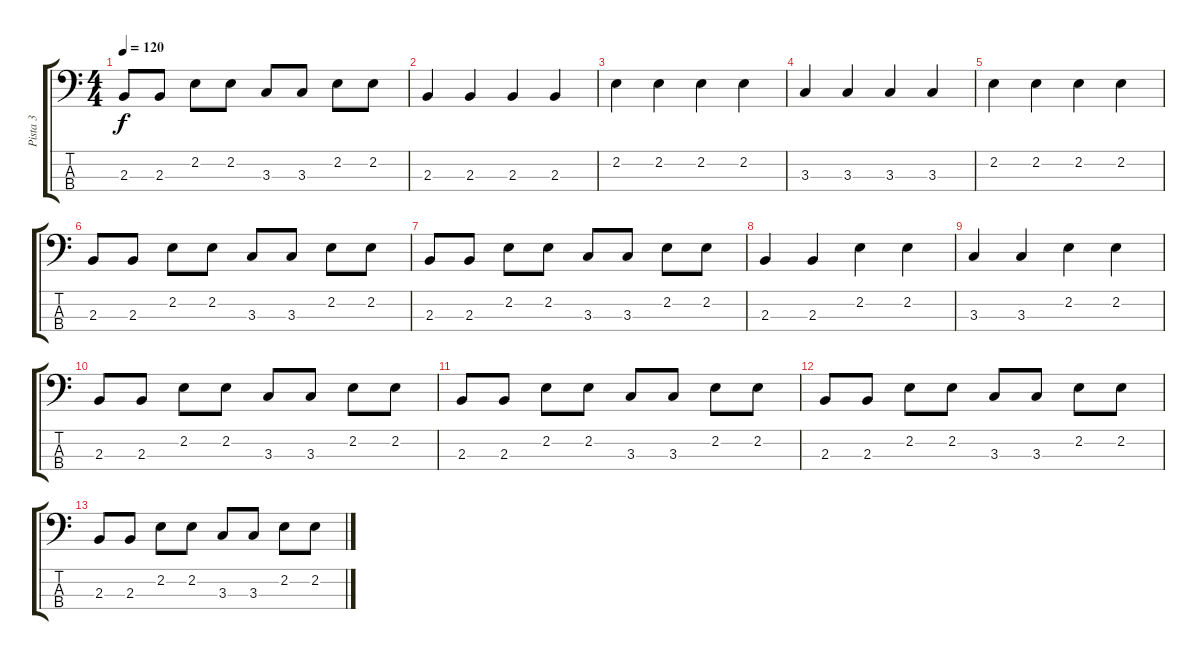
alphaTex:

\track ("Pista 3" "Pista 3") {instrument electricbasspick}
\staff {score tabs}
\tuning (G2 D2 A1 E1) {hide}
\ts (4 4)
\tempo 120
\clef f4
\ks c
2.3.8{dy f} 2.3.8 2.2.8 2.2.8 3.3.8 3.3.8 2.2.8 2.2.8 |
2.3.4 2.3.4 2.3.4 2.3.4 |
2.2.4 2.2.4 2.2.4 2.2.4 |
3.3.4 3.3.4 3.3.4 3.3.4 |
2.2.4 2.2.4 2.2.4 2.2.4 |
2.3.8 2.3.8 2.2.8 2.2.8 3.3.8 3.3.8 2.2.8 2.2.8 |
2.3.8 2.3.8 2.2.8 2.2.8 3.3.8 3.3.8 2.2.8 2.2.8 |
2.3.4 2.3.4 2.2.4 2.2.4 |
3.3.4 3.3.4 2.2.4 2.2.4 |
2.3.8 2.3.8 2.2.8 2.2.8 3.3.8 3.3.8 2.2.8 2.2.8 |
2.3.8 2.3.8 2.2.8 2.2.8 3.3.8 3.3.8 2.2.8 2.2.8 |
2.3.8 2.3.8 2.2.8 2.2.8 3.3.8 3.3.8 2.2.8 2.2.8 |
2.3.8 2.3.8 2.2.8 2.2.8 3.3.8 3.3.8 2.2.8 2.2.8
